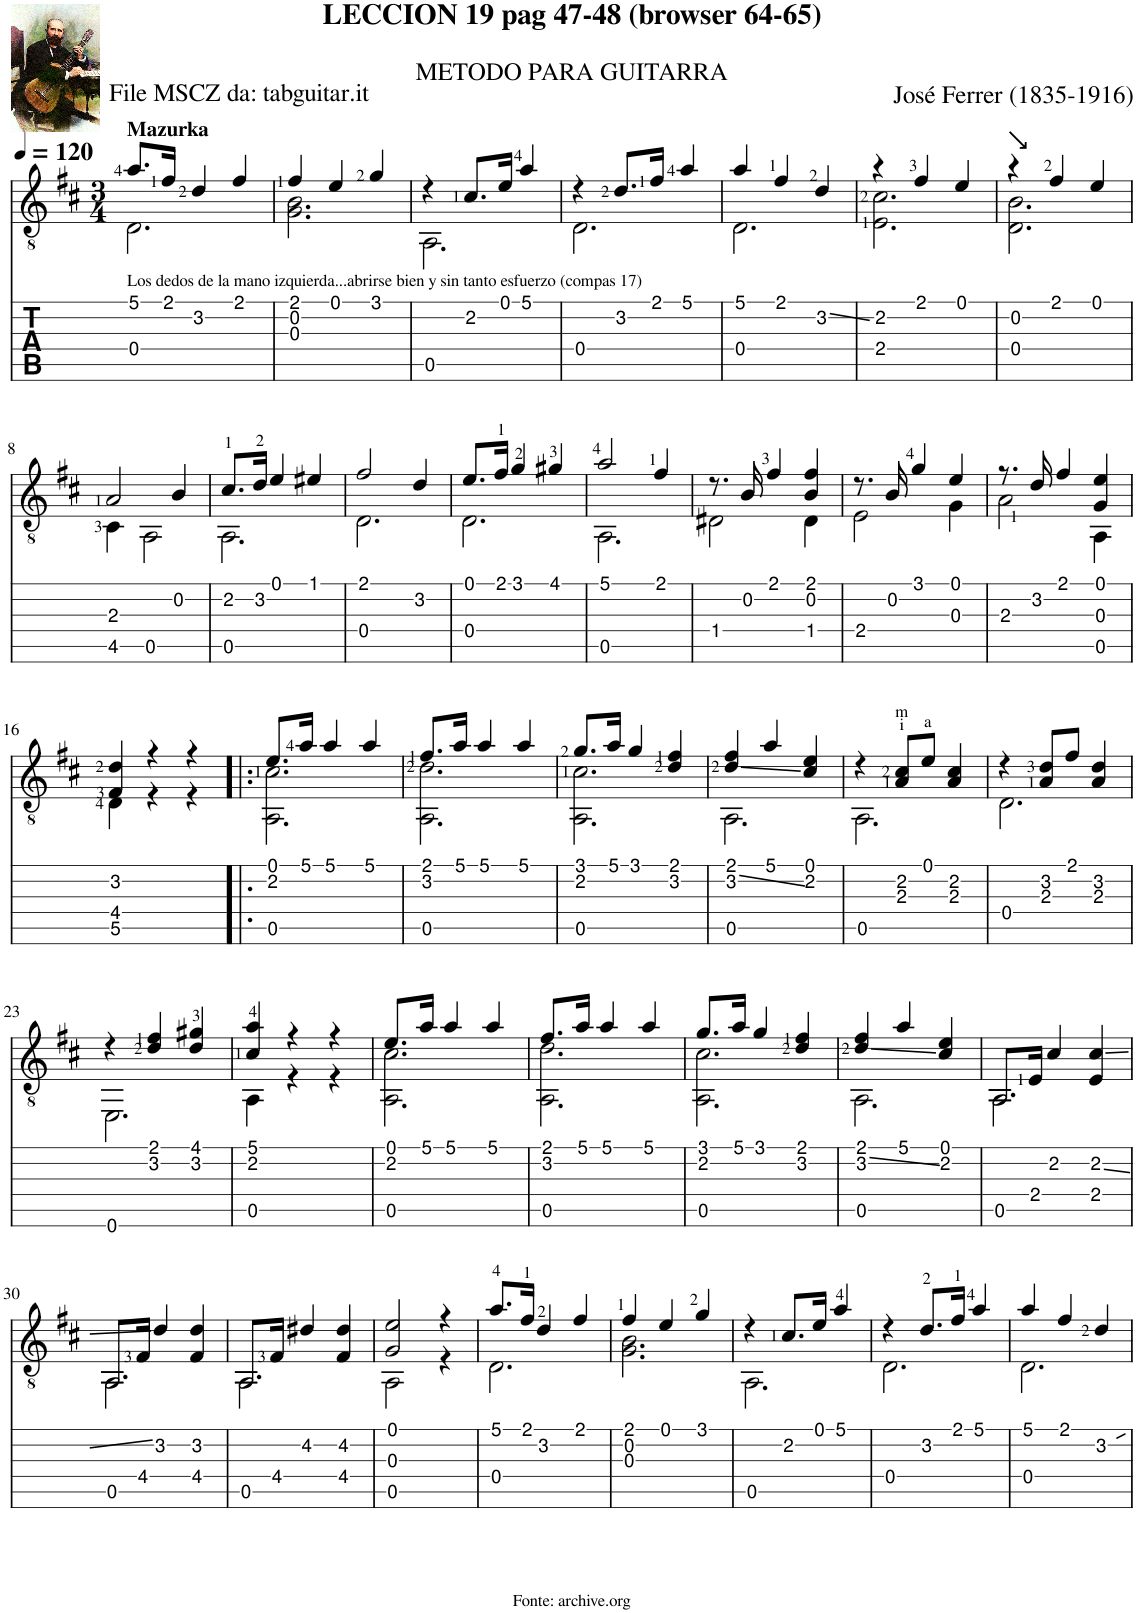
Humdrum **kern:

**kern	**kern
*part1	*part1
*staff2	*staff1
*I"Guitar	*
*I'Guit.	*
*stria6	*
*	*clefGv2
*k[f#c#]	*k[f#c#]
*M3/4	*M3/4
*MM120	*MM120
=1	=1
*^	*^
!	!	!LO:TX:a:B:t=Mazurka	!
!	!	!LO:TX:b:t=Los dedos de la mano izquierda...abrirse bien y sin tanto esfuerzo (compas 17)	!
8.aL	2.D	8.a/L	2.D\
16f#Jk	.	16f#/Jk	.
4d	.	4d/	.
4f#	.	4f#/	.
=2	=2	=2	=2
4f#	2.G 2.B	4f#/	2.G\ 2.B\
4e	.	4e/	.
4g	.	4g/	.
=3	=3	=3	=3
4r	2.AA	4r	2.AA\
8.c#L	.	8.c#/L	.
16eJk	.	16e/Jk	.
4a	.	4a/	.
=4	=4	=4	=4
4r	2.D	4r	2.D\
8.dL	.	8.d/L	.
16f#Jk	.	16f#/Jk	.
4a	.	4a/	.
=5	=5	=5	=5
4a	2.D	4a/	2.D\
4f#	.	4f#/	.
4d	.	4d/	.
=6	=6	=6	=6
4r	2.E 2.c#	4r	2.E\ 2.c#\
4f#	.	4f#/	.
4e	.	4e/	.
=7	=7	=7	=7
!	!	!LO:TX:a:B:t=↘	!
4r	2.D 2.B	4r	2.D\ 2.B\
4f#	.	4f#/	.
4e	.	4e/	.
!!LO:LB:g=z	!!
=8	=8	=8	=8
2A	4C#	2A/	4C#\
.	2AA	.	2AA\
4B	.	4B/	.
=9	=9	=9	=9
8.c#L	2.AA	8.c#/L	2.AA\
16dJk	.	16d/Jk	.
4e	.	4e/	.
4e#	.	4e#X/	.
=10	=10	=10	=10
2f#	2.D	2f#/	2.D\
4d	.	4d/	.
=11	=11	=11	=11
8.eL	2.D	8.e/L	2.D\
16f#Jk	.	16f#/Jk	.
4g	.	4g/	.
4g#	.	4g#X/	.
=12	=12	=12	=12
2a	2.AA	2a/	2.AA\
4f#	.	4f#/	.
=13	=13	=13	=13
8.r	2D#	8.r	2D#X\
16B	.	16B/	.
4f#	.	4f#/	.
4B 4f#	4D#	4B/ 4f#/	4D#\
=14	=14	=14	=14
8.r	2E	8.r	2E\
16B	.	16B/	.
4g	.	4g/	.
4e	4G	4e/	4G\
=15	=15	=15	=15
8.r	2A	8.r	2A\
16d	.	16d/	.
4f#	.	4f#/	.
4G 4e	4AA	4G/ 4e/	4AA\
!!LO:LB:g=z	!!
=16	=16	=16	=16
4F# 4d	4D	4F#/ 4d/	4D\
4r	4r	4r	4r
4r	4r	4r	4r
=17!|:	=17!|:	=17!|:	=17!|:
8.eL	2.AA 2.c#	8.e/L	2.AA\ 2.c#\
16aJk	.	16a/Jk	.
4a	.	4a/	.
4a	.	4a/	.
=18	=18	=18	=18
8.f#L	2.AA 2.d	8.f#/L	2.AA\ 2.d\
16aJk	.	16a/Jk	.
4a	.	4a/	.
4a	.	4a/	.
=19	=19	=19	=19
8.gL	2.AA 2.c#	8.g/L	2.AA\ 2.c#\
16aJk	.	16a/Jk	.
4g	.	4g/	.
4d 4f#	.	4d/ 4f#/	.
=20	=20	=20	=20
4d 4f#	2.AA	4d/ 4f#/	2.AA\
4a	.	4a/	.
4c# 4e	.	4c#/ 4e/	.
=21	=21	=21	=21
4r	2.AA	4r	2.AA\
8A\ 8c#\L	.	8A/ 8c#/L	.
8eJ	.	8e/J	.
4A 4c#	.	4A/ 4c#/	.
=22	=22	=22	=22
4r	2.D	4r	2.D\
8A\ 8d\L	.	8A/ 8d/L	.
8f#J	.	8f#/J	.
4A 4d	.	4A/ 4d/	.
!!LO:LB:g=z	!!
=23	=23	=23	=23
4r	2.EE	4r	2.EE\
4d 4f#	.	4d/ 4f#/	.
4d 4g#	.	4d/ 4g#X/	.
=24	=24	=24	=24
4c# 4a	4AA	4c#/ 4a/	4AA\
4r	4r	4r	4r
4r	4r	4r	4r
=25	=25	=25	=25
8.eL	2.AA 2.c#	8.e/L	2.AA\ 2.c#\
16aJk	.	16a/Jk	.
4a	.	4a/	.
4a	.	4a/	.
=26	=26	=26	=26
8.f#L	2.AA 2.d	8.f#/L	2.AA\ 2.d\
16aJk	.	16a/Jk	.
4a	.	4a/	.
4a	.	4a/	.
=27	=27	=27	=27
8.gL	2.AA 2.c#	8.g/L	2.AA\ 2.c#\
16aJk	.	16a/Jk	.
4g	.	4g/	.
4d 4f#	.	4d/ 4f#/	.
=28	=28	=28	=28
4d 4f#	2.AA	4d/ 4f#/	2.AA\
4a	.	4a/	.
4c# 4e	.	4c#/ 4e/	.
=29	=29	=29	=29
!	!	!LO:N:head=open	!
8.AAL	2.AA	8.AA/L	2.AA\
16EJk	.	16E/Jk	.
4c#	.	4c#/	.
4E 4c#	.	4E/ 4c#/	.
!!LO:LB:g=z	!!
=30	=30	=30	=30
!	!	!LO:N:head=open	!
8.AAL	2.AA	8.AA/L	2.AA\
16F#Jk	.	16F#/Jk	.
4d	.	4d/	.
4F# 4d	.	4F#/ 4d/	.
=31	=31	=31	=31
!	!	!LO:N:head=open	!
8.AAL	2.AA	8.AA/L	2.AA\
16F#Jk	.	16F#/Jk	.
4d#	.	4d#X/	.
4F# 4d#	.	4F#/ 4d#/	.
=32	=32	=32	=32
2G 2e	2AA	2G/ 2e/	2AA\
4r	4r	4r	4r
=33	=33	=33	=33
8.aL	2.D	8.a/L	2.D\
16f#Jk	.	16f#/Jk	.
4d	.	4d/	.
4f#	.	4f#/	.
=34	=34	=34	=34
4f#	2.G 2.B	4f#/	2.G\ 2.B\
4e	.	4e/	.
4g	.	4g/	.
=35	=35	=35	=35
4r	2.AA	4r	2.AA\
8.c#L	.	8.c#/L	.
16eJk	.	16e/Jk	.
4a	.	4a/	.
=36	=36	=36	=36
4r	2.D	4r	2.D\
8.dL	.	8.d/L	.
16f#Jk	.	16f#/Jk	.
4a	.	4a/	.
=37	=37	=37	=37
4a	2.D	4a/	2.D\
4f#	.	4f#/	.
4d	.	4d/	.
*v	*v	*	*
*	*v	*v
=	=
*-	*-
